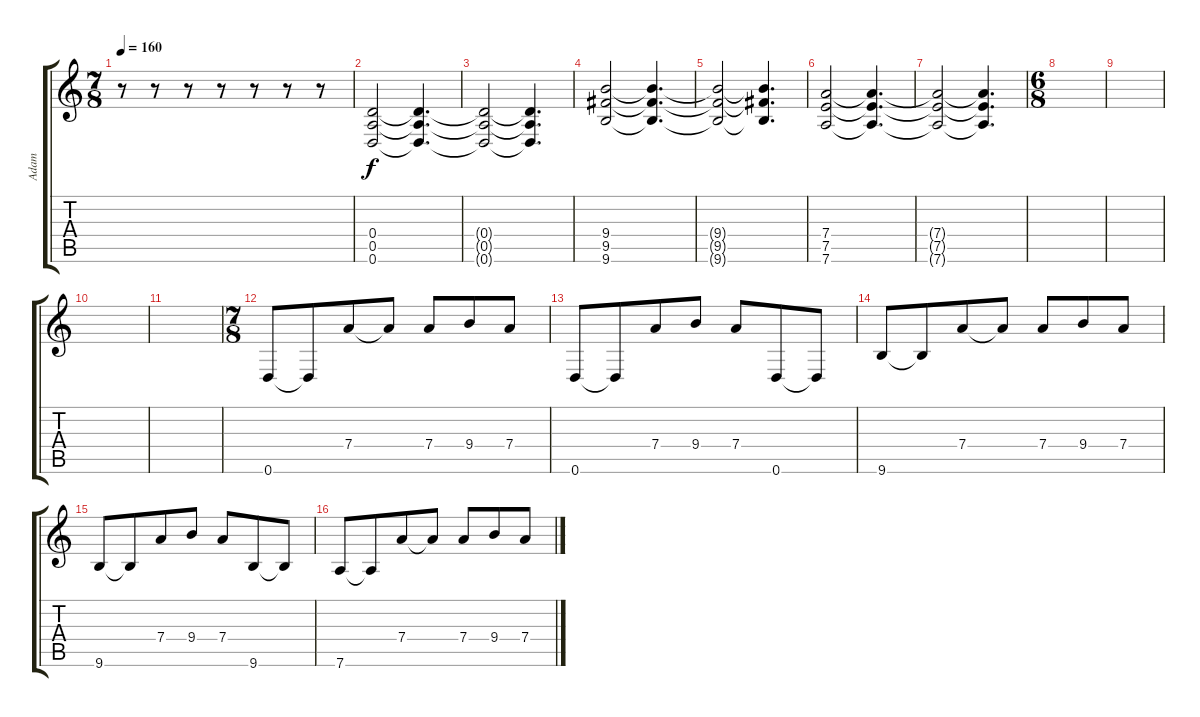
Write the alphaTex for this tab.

\track ("Adam" "Adam") {instrument distortionguitar}
\staff {score tabs}
\tuning (E4 B3 G3 D3 A2 D2) {hide}
\ts (7 8)
\tempo 160
\clef g2
\ks c
r.8{dy f} r.8 r.8 r.8 r.8 r.8 r.8 |
(0.4 0.5 0.6).2{instrument distortionguitar} (0.4{t} 0.5{t} 0.6{t}).4{d} |
(0.4{t} 0.5{t} 0.6{t}).2 (0.4{t} 0.5{t} 0.6{t}).4{d} |
(9.4 9.5 9.6).2 (9.4{t} 9.5{t} 9.6{t}).4{d} |
(9.4{t} 9.5{t} 9.6{t}).2 (9.4{t} 9.5{t} 9.6{t}).4{d} |
(7.4 7.5 7.6).2 (7.4{t} 7.5{t} 7.6{t}).4{d} |
(7.4{t} 7.5{t} 7.6{t}).2 (7.4{t} 7.5{t} 7.6{t}).4{d} |
\ts (6 8)
|
|
|
|
\ts (7 8)
0.6.8 0.6{t}.8 7.4.8 7.4{t}.8 7.4.8 9.4.8 7.4.8 |
0.6.8 0.6{t}.8 7.4.8 9.4.8 7.4.8 0.6.8 0.6{t}.8 |
9.6.8 9.6{t}.8 7.4.8 7.4{t}.8 7.4.8 9.4.8 7.4.8 |
9.6.8 9.6{t}.8 7.4.8 9.4.8 7.4.8 9.6.8 9.6{t}.8 |
7.6.8 7.6{t}.8 7.4.8 7.4{t}.8 7.4.8 9.4.8 7.4.8
